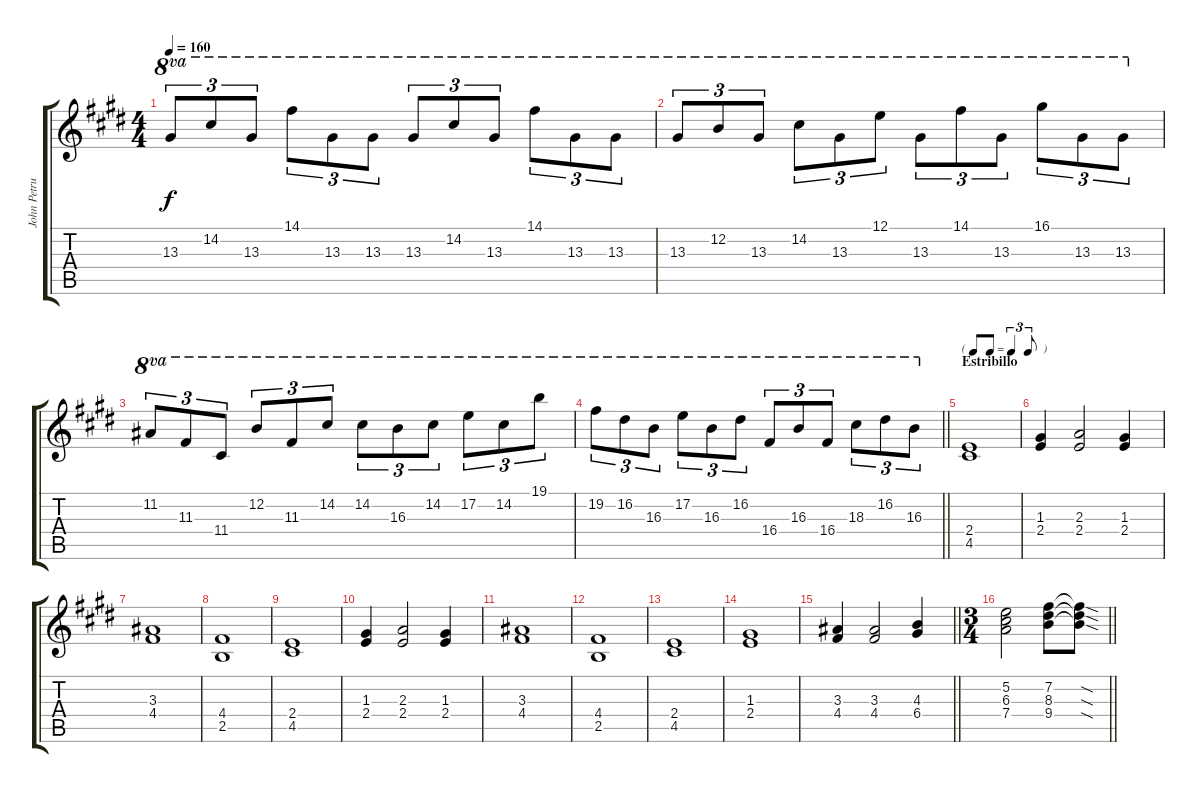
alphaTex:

\track ("John Petrucci I" "John Petru") {instrument distortionguitar}
\staff {score tabs}
\tuning (E4 B3 G3 D3 A2 E2) {hide}
\ts (4 4)
\tempo 160
\clef g2
\ks e
13.3.8{tu (3 2) ot 8va dy f} 14.2.8{tu (3 2) ot 8va} 13.3.8{tu (3 2) ot 8va} 14.1.8{tu (3 2) ot 8va} 13.3.8{tu (3 2) ot 8va} 13.3.8{tu (3 2) ot 8va} 13.3.8{tu (3 2) ot 8va} 14.2.8{tu (3 2) ot 8va} 13.3.8{tu (3 2) ot 8va} 14.1.8{tu (3 2) ot 8va} 13.3.8{tu (3 2) ot 8va} 13.3.8{tu (3 2) ot 8va} |
13.3.8{tu (3 2) ot 8va} 12.2.8{tu (3 2) ot 8va} 13.3.8{tu (3 2) ot 8va} 14.2.8{tu (3 2) ot 8va} 13.3.8{tu (3 2) ot 8va} 12.1.8{tu (3 2) ot 8va} 13.3.8{tu (3 2) ot 8va} 14.1.8{tu (3 2) ot 8va} 13.3.8{tu (3 2) ot 8va} 16.1.8{tu (3 2) ot 8va} 13.3.8{tu (3 2) ot 8va} 13.3.8{tu (3 2) ot 8va} |
11.2.8{tu (3 2) ot 8va} 11.3.8{tu (3 2) ot 8va} 11.4.8{tu (3 2) ot 8va} 12.2.8{tu (3 2) ot 8va} 11.3.8{tu (3 2) ot 8va} 14.2.8{tu (3 2) ot 8va} 14.2.8{tu (3 2) ot 8va} 16.3.8{tu (3 2) ot 8va} 14.2.8{tu (3 2) ot 8va} 17.2.8{tu (3 2) ot 8va} 14.2.8{tu (3 2) ot 8va} 19.1.8{tu (3 2) ot 8va} |
\barLineRight lightlight
19.2.8{tu (3 2) ot 8va} 16.2.8{tu (3 2) ot 8va} 16.3.8{tu (3 2) ot 8va} 17.2.8{tu (3 2) ot 8va} 16.3.8{tu (3 2) ot 8va} 16.2.8{tu (3 2) ot 8va} 16.4.8{tu (3 2) ot 8va} 16.3.8{tu (3 2) ot 8va} 16.4.8{tu (3 2) ot 8va} 18.3.8{tu (3 2) ot 8va} 16.2.8{tu (3 2) ot 8va} 16.3.8{tu (3 2) ot 8va} |
\tf triplet8th
\section ("" "Estribillo")
(2.4 4.5).1{volume 16 balance 16} |
(1.3 2.4).4 (2.3 2.4).2 (1.3 2.4).4 |
(3.3 4.4).1 |
(4.4 2.5).1 |
(2.4 4.5).1 |
(1.3 2.4).4 (2.3 2.4).2 (1.3 2.4).4 |
(3.3 4.4).1 |
(4.4 2.5).1 |
(2.4 4.5).1 |
(1.3 2.4).1 |
\barLineRight lightlight
(3.3 4.4).4 (3.3 4.4).2 (4.3 6.4).4 |
\ts (3 4)
\barLineRight lightlight
(5.2 6.3 7.4).2 (7.2 8.3 9.4).8 (7.2{sod t} 8.3{sod t} 9.4{sod t}).8
